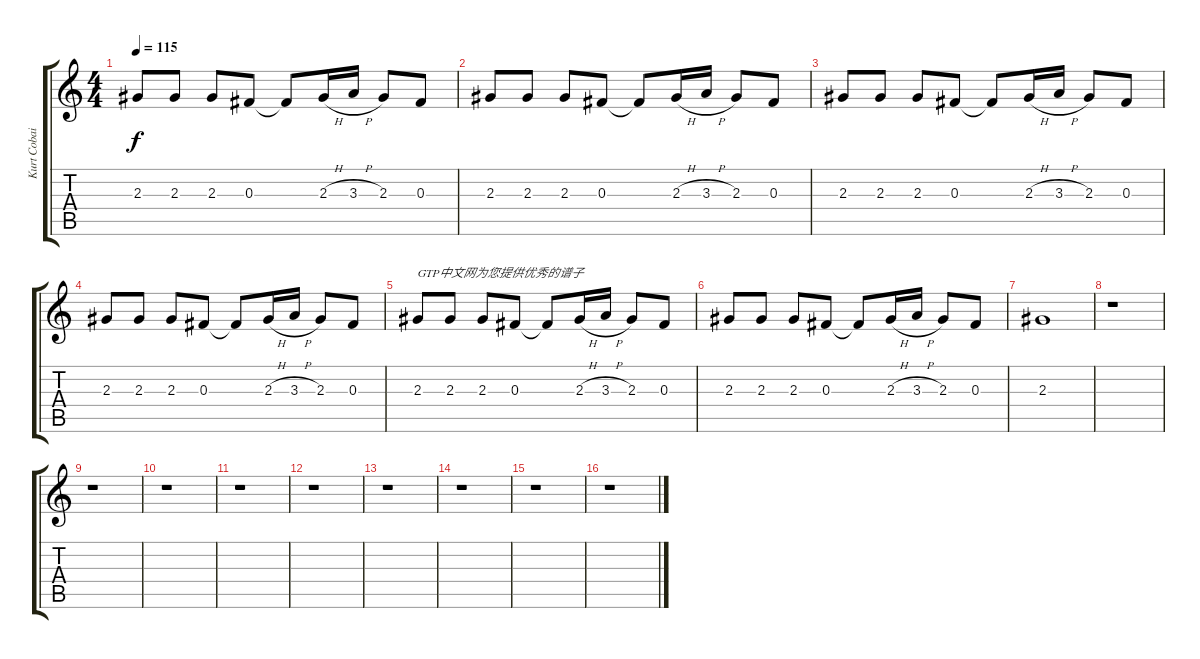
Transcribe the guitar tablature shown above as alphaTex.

\track ("Kurt Cobain" "Kurt Cobai") {instrument distortionguitar}
\staff {score tabs}
\tuning (Eb4 Bb3 Gb3 Db3 Ab2 Eb2) {hide}
\ts (4 4)
\tempo 115
\clef g2
\ks c
2.3.8{dy f instrument distortionguitar} 2.3.8 2.3.8 0.3.8 0.3{t}.8 2.3{h}.16 3.3{h}.16 2.3.8 0.3.8 |
2.3.8 2.3.8 2.3.8 0.3.8 0.3{t}.8 2.3{h}.16 3.3{h}.16 2.3.8 0.3.8 |
2.3.8 2.3.8 2.3.8 0.3.8 0.3{t}.8 2.3{h}.16 3.3{h}.16 2.3.8 0.3.8 |
2.3.8 2.3.8 2.3.8 0.3.8 0.3{t}.8 2.3{h}.16 3.3{h}.16 2.3.8 0.3.8 |
2.3.8{txt "GTP中文网为您提供优秀的谱子"} 2.3.8 2.3.8 0.3.8 0.3{t}.8 2.3{h}.16 3.3{h}.16 2.3.8 0.3.8 |
2.3.8 2.3.8 2.3.8 0.3.8 0.3{t}.8 2.3{h}.16 3.3{h}.16 2.3.8 0.3.8 |
2.3.1 |
r.1 |
r.1 |
r.1 |
r.1 |
r.1 |
r.1 |
r.1 |
r.1 |
r.1
